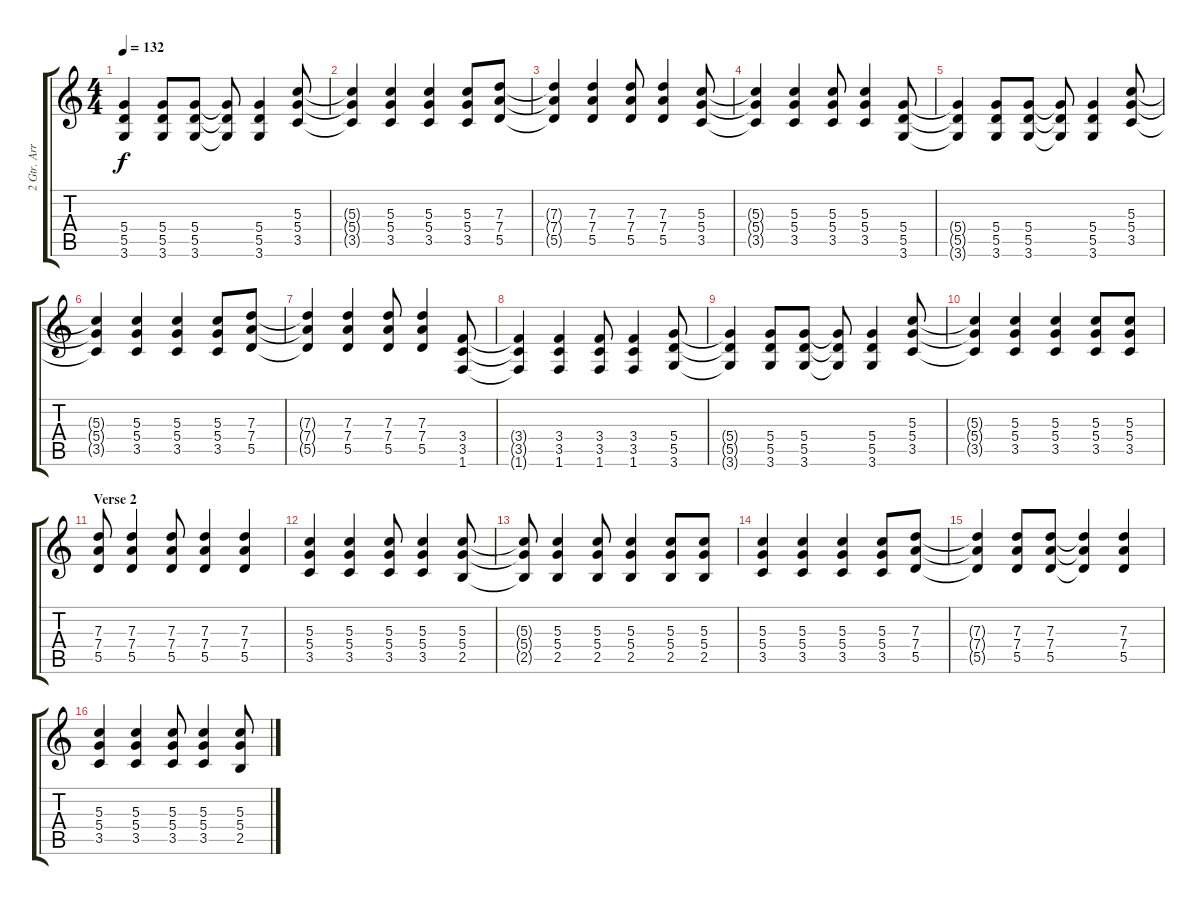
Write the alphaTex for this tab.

\track ("2 Gtr. Arr. Rhythm" "2 Gtr. Arr") {instrument distortionguitar}
\staff {score tabs}
\tuning (E4 B3 G3 D3 A2 E2) {hide}
\ts (4 4)
\tempo 132
\clef g2
\ks c
(5.4{t} 5.5{t} 3.6{t}).4{dy f} (5.4 5.5 3.6).8 (5.4 5.5 3.6).8 (5.4{t} 5.5{t} 3.6{t}).8 (5.4 5.5 3.6).4 (5.3 5.4 3.5).8 |
(5.3{t} 5.4{t} 3.5{t}).4 (5.3 5.4 3.5).4 (5.3 5.4 3.5).4 (5.3 5.4 3.5).8 (7.3 7.4 5.5).8 |
(7.3{t} 7.4{t} 5.5{t}).4 (7.3 7.4 5.5).4 (7.3 7.4 5.5).8 (7.3 7.4 5.5).4 (5.3 5.4 3.5).8 |
(5.3{t} 5.4{t} 3.5{t}).4 (5.3 5.4 3.5).4 (5.3 5.4 3.5).8 (5.3 5.4 3.5).4 (5.4 5.5 3.6).8 |
(5.4{t} 5.5{t} 3.6{t}).4 (5.4 5.5 3.6).8 (5.4 5.5 3.6).8 (5.4{t} 5.5{t} 3.6{t}).8 (5.4 5.5 3.6).4 (5.3 5.4 3.5).8 |
(5.3{t} 5.4{t} 3.5{t}).4 (5.3 5.4 3.5).4 (5.3 5.4 3.5).4 (5.3 5.4 3.5).8 (7.3 7.4 5.5).8 |
(7.3{t} 7.4{t} 5.5{t}).4 (7.3 7.4 5.5).4 (7.3 7.4 5.5).8 (7.3 7.4 5.5).4 (3.4 3.5 1.6).8 |
(3.4{t} 3.5{t} 1.6{t}).4 (3.4 3.5 1.6).4 (3.4 3.5 1.6).8 (3.4 3.5 1.6).4 (5.4 5.5 3.6).8 |
(5.4{t} 5.5{t} 3.6{t}).4 (5.4 5.5 3.6).8 (5.4 5.5 3.6).8 (5.4{t} 5.5{t} 3.6{t}).8 (5.4 5.5 3.6).4 (5.3 5.4 3.5).8 |
(5.3{t} 5.4{t} 3.5{t}).4 (5.3 5.4 3.5).4 (5.3 5.4 3.5).4 (5.3 5.4 3.5).8 (5.3 5.4 3.5).8 |
\section ("" "Verse 2")
(7.3 7.4 5.5).8 (7.3 7.4 5.5).4 (7.3 7.4 5.5).8 (7.3 7.4 5.5).4 (7.3 7.4 5.5).4 |
(5.3 5.4 3.5).4 (5.3 5.4 3.5).4 (5.3 5.4 3.5).8 (5.3 5.4 3.5).4 (5.3 5.4 2.5).8 |
(5.3{t} 5.4{t} 2.5{t}).8 (5.3 5.4 2.5).4 (5.3 5.4 2.5).8 (5.3 5.4 2.5).4 (5.3 5.4 2.5).8 (5.3 5.4 2.5).8 |
(5.3 5.4 3.5).4 (5.3 5.4 3.5).4 (5.3 5.4 3.5).4 (5.3 5.4 3.5).8 (7.3 7.4 5.5).8 |
(7.3{t} 7.4{t} 5.5{t}).4 (7.3 7.4 5.5).8 (7.3 7.4 5.5).8 (7.3{t} 7.4{t} 5.5{t}).4 (7.3 7.4 5.5).4 |
(5.3 5.4 3.5).4 (5.3 5.4 3.5).4 (5.3 5.4 3.5).8 (5.3 5.4 3.5).4 (5.3 5.4 2.5).8
